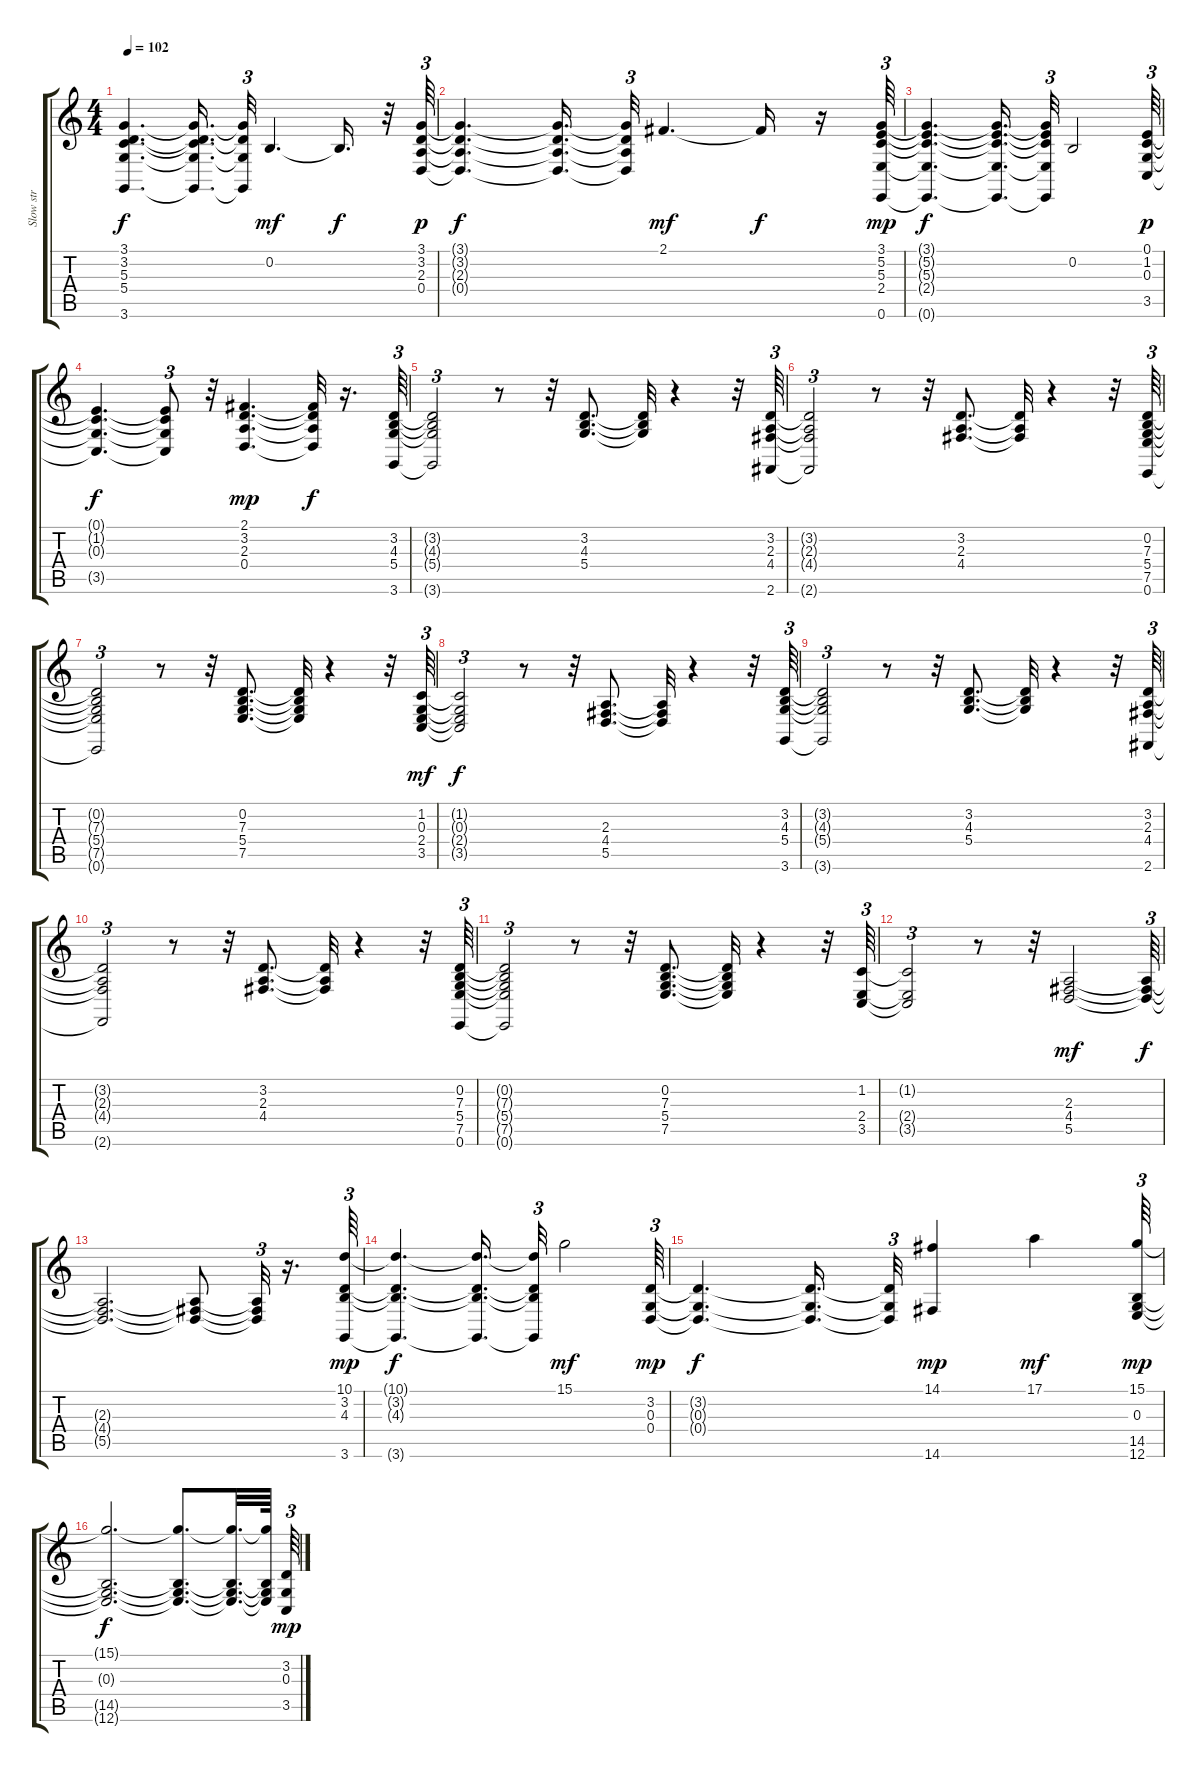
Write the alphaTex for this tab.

\track ("Slow str" "Slow str") {instrument stringensemble2}
\staff {score tabs}
\tuning (E4 B3 G3 D3 A2 E2) {hide}
\ts (4 4)
\tempo 102
\clef g2
\ks c
(3.1{t} 3.2{t} 5.3{t} 5.4{t} 3.6{t}).4{d dy f} (3.1{t} 3.2{t} 5.3{t} 5.4{t} 3.6{t}).16{d} (3.1{t} 3.2{t} 5.4{t} 3.6{t}).32{tu (3 2)} 0.2.4{d dy mf} 0.2{t}.16{d dy f} r.32 (3.1 3.2 2.3 0.4).64{tu (3 2) dy p} |
(3.1{t} 3.2{t} 2.3{t} 0.4{t}).4{d dy f} (3.1{t} 3.2{t} 2.3{t} 0.4{t}).16{d} (3.1{t} 3.2{t} 2.3{t} 0.4{t}).32{tu (3 2)} 2.1.4{d dy mf} 2.1{t}.16{dy f} r.16 (3.1 5.2 5.3 2.4 0.6).64{tu (3 2) dy mp} |
(3.1{t} 5.2{t} 5.3{t} 2.4{t} 0.6{t}).4{d dy f} (3.1{t} 5.2{t} 5.3{t} 2.4{t} 0.6{t}).16{d} (3.1{t} 5.2{t} 5.3{t} 2.4{t} 0.6{t}).32{tu (3 2)} 0.2.2 (0.1 1.2 0.3 3.5).64{tu (3 2) dy p} |
(0.1{t} 1.2{t} 0.3{t} 3.5{t}).4{d dy f} (0.1{t} 1.2{t} 0.3{t} 3.5{t}).8{tu (3 2)} r.32 (2.1 3.2 2.3 0.4).4{d dy mp} (2.1{t} 3.2{t} 2.3{t} 0.4{t}).32{dy f} r.16{d} (3.2 4.3 5.4 3.6).64{tu (3 2)} |
(3.2{t} 4.3{t} 5.4{t} 3.6{t}).2{tu (3 2)} r.8 r.32 (3.2 4.3 5.4).8{d} (3.2{t} 4.3{t} 5.4{t}).32 r.4 r.32 (3.2 2.3 4.4 2.6).64{tu (3 2)} |
(3.2{t} 2.3{t} 4.4{t} 2.6{t}).2{tu (3 2)} r.8 r.32 (3.2 2.3 4.4).8{d} (3.2{t} 2.3{t} 4.4{t}).32 r.4 r.32 (0.2 7.3 5.4 7.5 0.6).64{tu (3 2)} |
(0.2{t} 7.3{t} 5.4{t} 7.5{t} 0.6{t}).2{tu (3 2)} r.8 r.32 (0.2 7.3 5.4 7.5).8{d} (0.2{t} 7.3{t} 5.4{t} 7.5{t}).32 r.4 r.32 (1.2 0.3 2.4 3.5).64{tu (3 2) dy mf} |
(1.2{t} 0.3{t} 2.4{t} 3.5{t}).2{tu (3 2) dy f} r.8 r.32 (2.3 4.4 5.5).8{d} (2.3{t} 4.4{t} 5.5{t}).32 r.4 r.32 (3.2 4.3 5.4 3.6).64{tu (3 2)} |
(3.2{t} 4.3{t} 5.4{t} 3.6{t}).2{tu (3 2)} r.8 r.32 (3.2 4.3 5.4).8{d} (3.2{t} 4.3{t} 5.4{t}).32 r.4 r.32 (3.2 2.3 4.4 2.6).64{tu (3 2)} |
(3.2{t} 2.3{t} 4.4{t} 2.6{t}).2{tu (3 2)} r.8 r.32 (3.2 2.3 4.4).8{d} (3.2{t} 2.3{t} 4.4{t}).32 r.4 r.32 (0.2 7.3 5.4 7.5 0.6).64{tu (3 2)} |
(0.2{t} 7.3{t} 5.4{t} 7.5{t} 0.6{t}).2{tu (3 2)} r.8 r.32 (0.2 7.3 5.4 7.5).8{d} (0.2{t} 7.3{t} 5.4{t} 7.5{t}).32 r.4 r.32 (1.2 2.4 3.5).64{tu (3 2)} |
(1.2{t} 2.4{t} 3.5{t}).2{tu (3 2)} r.8 r.32 (2.3 4.4 5.5).2{dy mf} (2.3{t} 4.4{t} 5.5{t}).64{tu (3 2) dy f} |
(2.3{t} 4.4{t} 5.5{t}).2{d} (2.3{t} 4.4{t} 5.5{t}).8 (2.3{t} 4.4{t} 5.5{t}).32{tu (3 2)} r.16{d} (10.1 3.2 4.3 3.6).64{tu (3 2) dy mp} |
(10.1{t} 3.2{t} 4.3{t} 3.6{t}).4{d dy f} (10.1{t} 3.2{t} 4.3{t} 3.6{t}).16{d} (10.1{t} 3.2{t} 4.3{t} 3.6{t}).32{tu (3 2)} 15.1.2{dy mf} (3.2 0.3 0.4).64{tu (3 2) dy mp} |
(3.2{t} 0.3{t} 0.4{t}).4{d dy f} (3.2{t} 0.3{t} 0.4{t}).16{d} (3.2{t} 0.3{t} 0.4{t}).32{tu (3 2)} (14.1 14.6).4{dy mp} 17.1.4{dy mf} (15.1 0.3 14.5 12.6).64{tu (3 2) dy mp} |
(15.1{t} 0.3{t} 14.5{t} 12.6{t}).2{d dy f} (15.1{t} 0.3{t} 14.5{t} 12.6{t}).8{d} (15.1{t} 0.3{t} 14.5{t} 12.6{t}).32{d} (15.1{t} 0.3{t} 14.5{t} 12.6{t}).64 (3.2 0.3 3.5).64{tu (3 2) dy mp}
